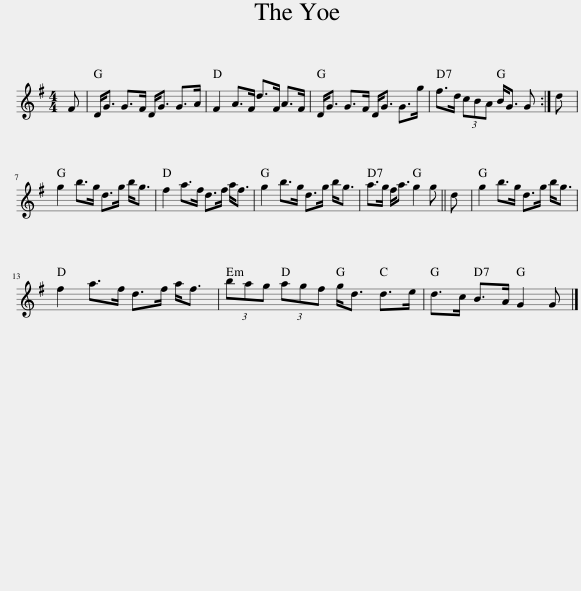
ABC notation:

X:1
L:1/8
M:4/4
I:linebreak $
K:G
V:1 treble
V:1
 F | D<G G>F D<G G>A | F2 A>F d>F A>F | D<G G>F D<G G>g | f>d (3cBA B<G G :| %5
 d |$ g2 b>g d>g b<g | f2 a>f d>f a<f | g2 b>g d>g b<g | a>g f<a g2 g || %10
 d | g2 b>g d>g b<g |$ f2 a>f d>f a<f | (3bag (3agf g<d d>e | d>c B>A G2 G |] %15
